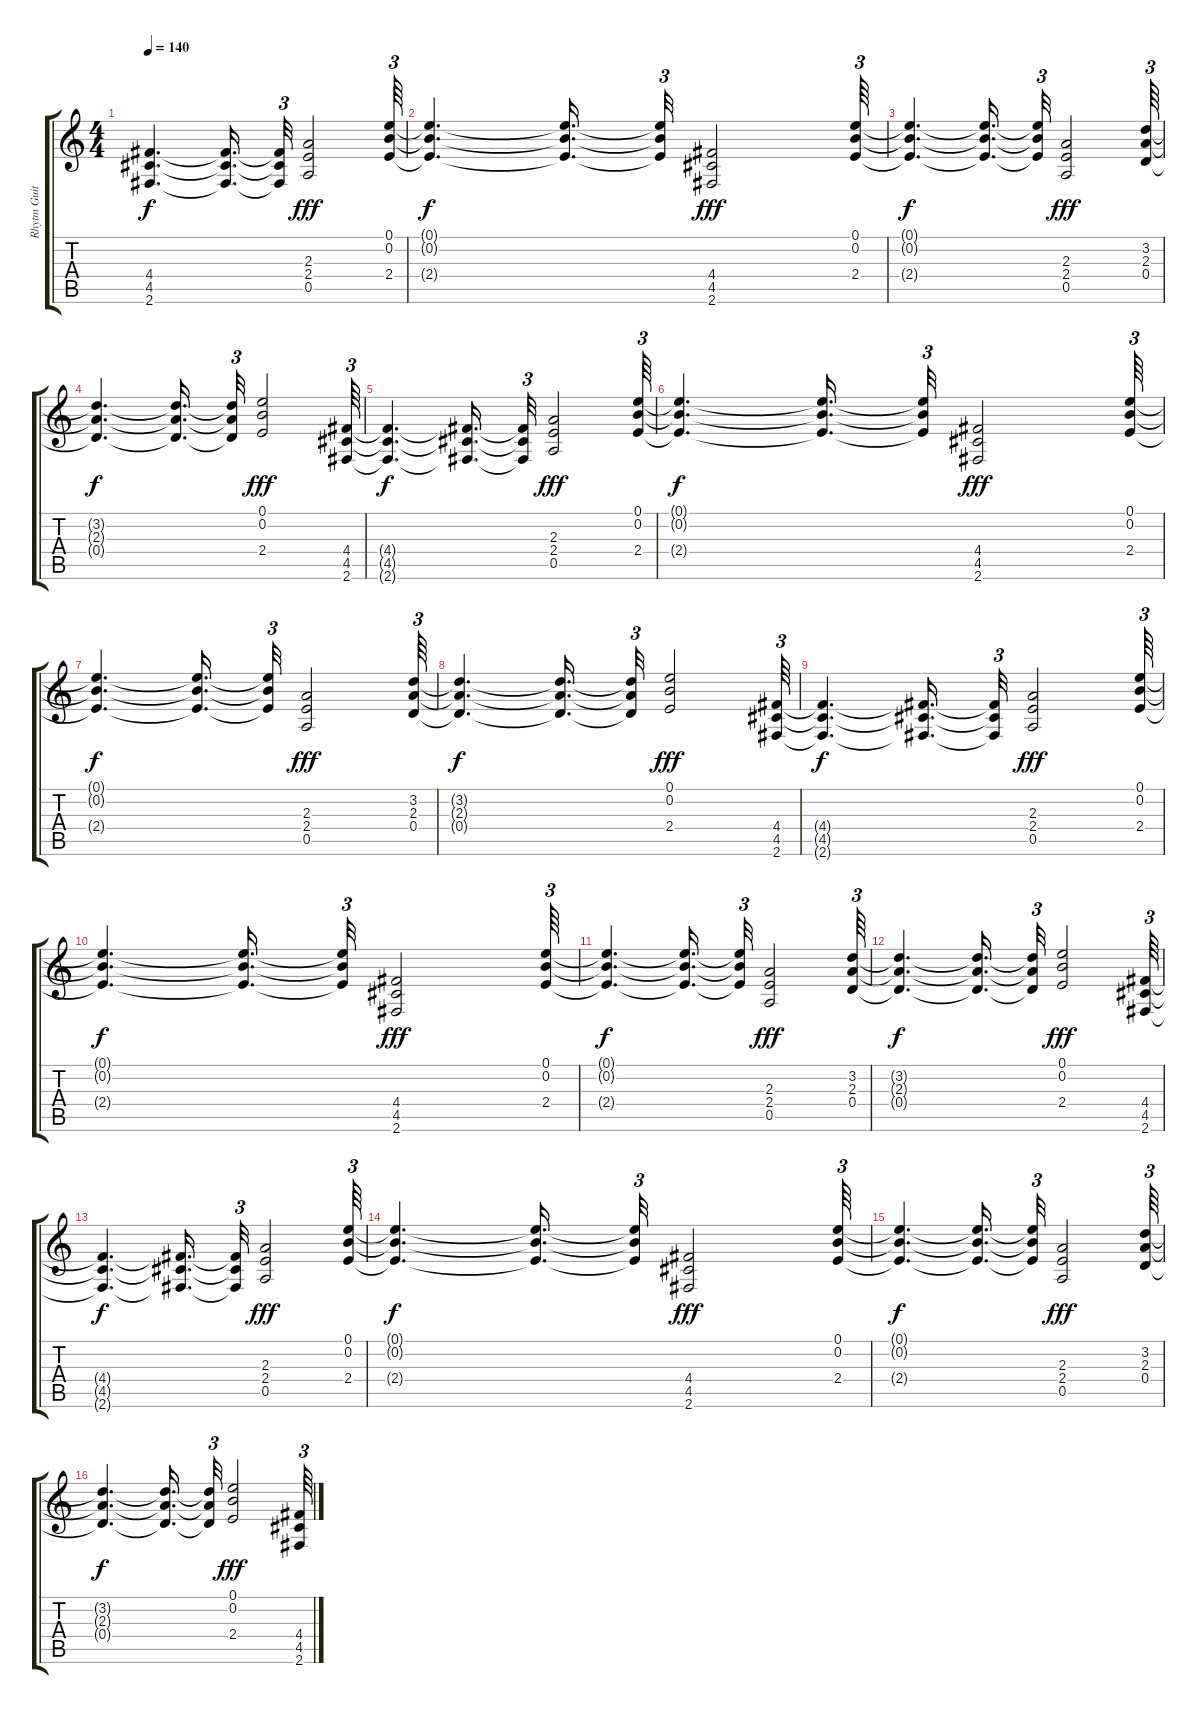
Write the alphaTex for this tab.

\track ("Rhytm Guitar" "Rhytm Guit") {instrument distortionguitar}
\staff {score tabs}
\tuning (E4 B3 G3 D3 A2 E2) {hide}
\ts (4 4)
\tempo 140
\clef g2
\ks c
(4.4{t} 4.5{t} 2.6{t}).4{d dy f} (4.4{t} 4.5{t} 2.6{t}).16{d} (4.4{t} 4.5{t} 2.6{t}).32{tu (3 2)} (2.3 2.4 0.5).2{dy fff} (0.1 0.2 2.4).64{tu (3 2)} |
(0.1{t} 0.2{t} 2.4{t}).4{d dy f} (0.1{t} 0.2{t} 2.4{t}).16{d} (0.1{t} 0.2{t} 2.4{t}).32{tu (3 2)} (4.4 4.5 2.6).2{dy fff} (0.1 0.2 2.4).64{tu (3 2)} |
(0.1{t} 0.2{t} 2.4{t}).4{d dy f} (0.1{t} 0.2{t} 2.4{t}).16{d} (0.1{t} 0.2{t} 2.4{t}).32{tu (3 2)} (2.3 2.4 0.5).2{dy fff} (3.2 2.3 0.4).64{tu (3 2)} |
(3.2{t} 2.3{t} 0.4{t}).4{d dy f} (3.2{t} 2.3{t} 0.4{t}).16{d} (3.2{t} 2.3{t} 0.4{t}).32{tu (3 2)} (0.1 0.2 2.4).2{dy fff} (4.4 4.5 2.6).64{tu (3 2)} |
(4.4{t} 4.5{t} 2.6{t}).4{d dy f} (4.4{t} 4.5{t} 2.6{t}).16{d} (4.4{t} 4.5{t} 2.6{t}).32{tu (3 2)} (2.3 2.4 0.5).2{dy fff} (0.1 0.2 2.4).64{tu (3 2)} |
(0.1{t} 0.2{t} 2.4{t}).4{d dy f} (0.1{t} 0.2{t} 2.4{t}).16{d} (0.1{t} 0.2{t} 2.4{t}).32{tu (3 2)} (4.4 4.5 2.6).2{dy fff} (0.1 0.2 2.4).64{tu (3 2)} |
(0.1{t} 0.2{t} 2.4{t}).4{d dy f} (0.1{t} 0.2{t} 2.4{t}).16{d} (0.1{t} 0.2{t} 2.4{t}).32{tu (3 2)} (2.3 2.4 0.5).2{dy fff} (3.2 2.3 0.4).64{tu (3 2)} |
(3.2{t} 2.3{t} 0.4{t}).4{d dy f} (3.2{t} 2.3{t} 0.4{t}).16{d} (3.2{t} 2.3{t} 0.4{t}).32{tu (3 2)} (0.1 0.2 2.4).2{dy fff} (4.4 4.5 2.6).64{tu (3 2) volume 13} |
(4.4{t} 4.5{t} 2.6{t}).4{d dy f} (4.4{t} 4.5{t} 2.6{t}).16{d} (4.4{t} 4.5{t} 2.6{t}).32{tu (3 2)} (2.3 2.4 0.5).2{dy fff volume 12} (0.1 0.2 2.4).64{tu (3 2) volume 12} |
(0.1{t} 0.2{t} 2.4{t}).4{d dy f} (0.1{t} 0.2{t} 2.4{t}).16{d} (0.1{t} 0.2{t} 2.4{t}).32{tu (3 2)} (4.4 4.5 2.6).2{dy fff volume 11} (0.1 0.2 2.4).64{tu (3 2) volume 10} |
(0.1{t} 0.2{t} 2.4{t}).4{d dy f} (0.1{t} 0.2{t} 2.4{t}).16{d} (0.1{t} 0.2{t} 2.4{t}).32{tu (3 2)} (2.3 2.4 0.5).2{dy fff volume 10} (3.2 2.3 0.4).64{tu (3 2) volume 10} |
(3.2{t} 2.3{t} 0.4{t}).4{d dy f} (3.2{t} 2.3{t} 0.4{t}).16{d} (3.2{t} 2.3{t} 0.4{t}).32{tu (3 2)} (0.1 0.2 2.4).2{dy fff volume 9} (4.4 4.5 2.6).64{tu (3 2) volume 8} |
(4.4{t} 4.5{t} 2.6{t}).4{d dy f} (4.4{t} 4.5{t} 2.6{t}).16{d} (4.4{t} 4.5{t} 2.6{t}).32{tu (3 2)} (2.3 2.4 0.5).2{dy fff volume 8} (0.1 0.2 2.4).64{tu (3 2) volume 7} |
(0.1{t} 0.2{t} 2.4{t}).4{d dy f} (0.1{t} 0.2{t} 2.4{t}).16{d} (0.1{t} 0.2{t} 2.4{t}).32{tu (3 2)} (4.4 4.5 2.6).2{dy fff volume 7} (0.1 0.2 2.4).64{tu (3 2) volume 6} |
(0.1{t} 0.2{t} 2.4{t}).4{d dy f} (0.1{t} 0.2{t} 2.4{t}).16{d} (0.1{t} 0.2{t} 2.4{t}).32{tu (3 2)} (2.3 2.4 0.5).2{dy fff volume 6} (3.2 2.3 0.4).64{tu (3 2) volume 5} |
(3.2{t} 2.3{t} 0.4{t}).4{d dy f} (3.2{t} 2.3{t} 0.4{t}).16{d} (3.2{t} 2.3{t} 0.4{t}).32{tu (3 2)} (0.1 0.2 2.4).2{dy fff volume 5} (4.4 4.5 2.6).64{tu (3 2) volume 4}
